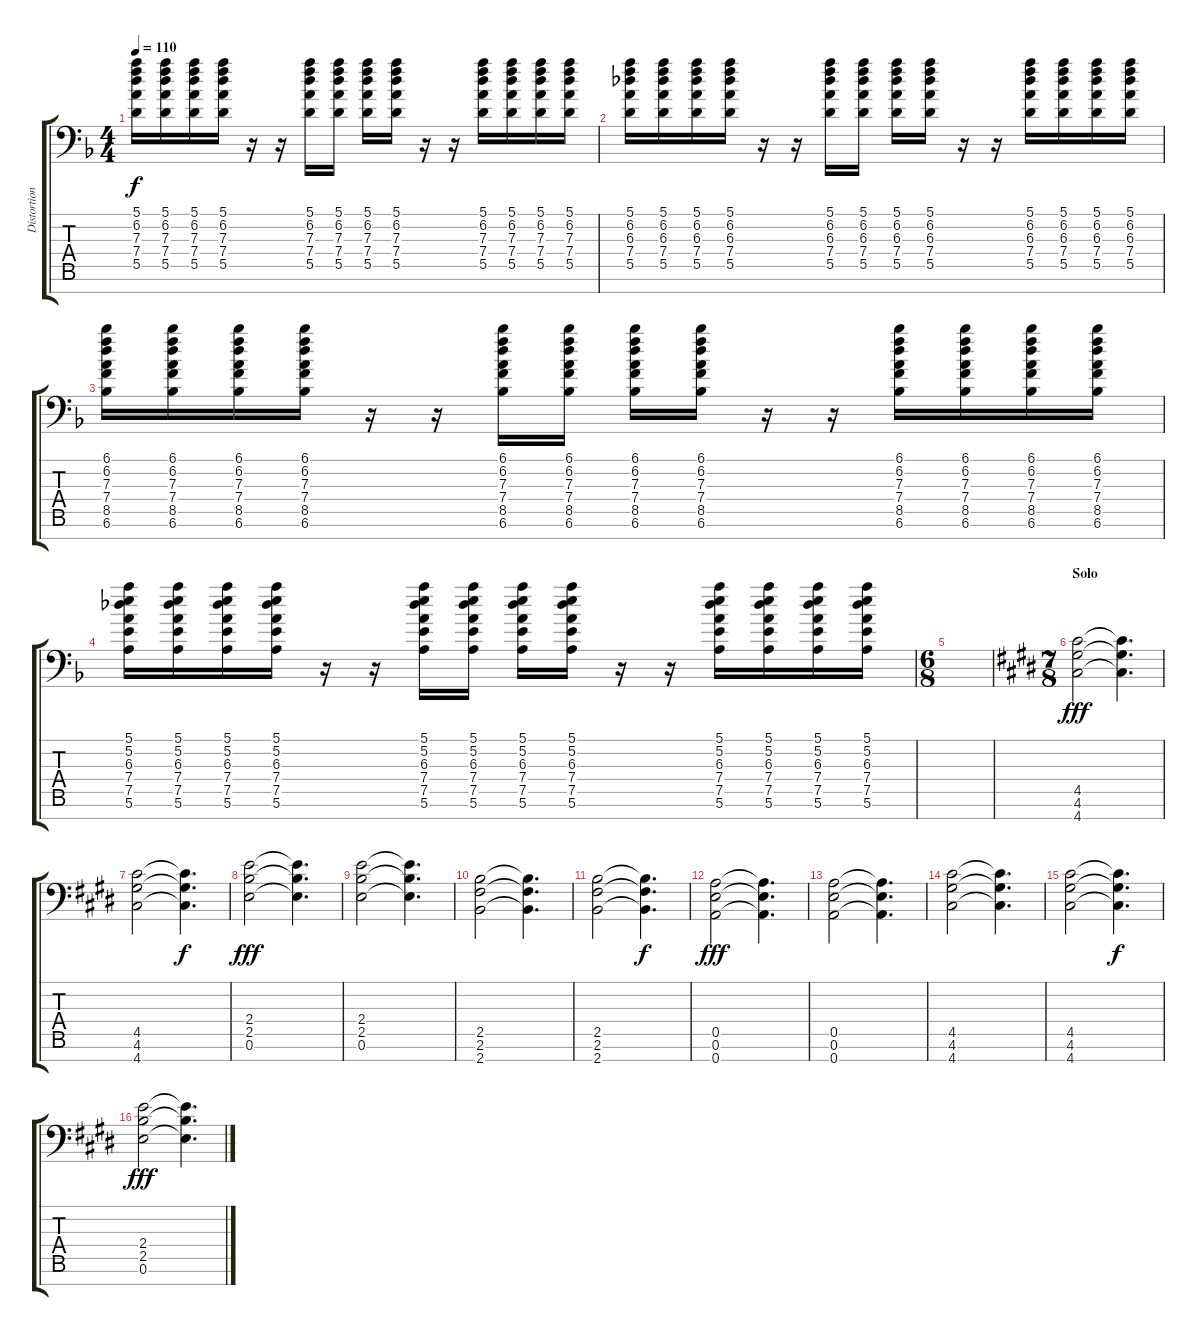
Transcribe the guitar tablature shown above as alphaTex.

\track ("Distortion Guitar 1" "Distortion") {instrument distortionguitar}
\staff {score tabs}
\tuning (E4 B3 G3 D3 A2 E2 A1) {hide}
\ts (4 4)
\tempo 110
\clef f4
\ks dminor
(5.1 6.2 7.3 7.4 5.5).16{dy f} (5.1 6.2 7.3 7.4 5.5).16 (5.1 6.2 7.3 7.4 5.5).16 (5.1 6.2 7.3 7.4 5.5).16 r.16 r.16 (5.1 6.2 7.3 7.4 5.5).16 (5.1 6.2 7.3 7.4 5.5).16 (5.1 6.2 7.3 7.4 5.5).16 (5.1 6.2 7.3 7.4 5.5).16 r.16 r.16 (5.1 6.2 7.3 7.4 5.5).16 (5.1 6.2 7.3 7.4 5.5).16 (5.1 6.2 7.3 7.4 5.5).16 (5.1 6.2 7.3 7.4 5.5).16 |
(5.1 6.2 6.3 7.4 5.5).16 (5.1 6.2 6.3 7.4 5.5).16 (5.1 6.2 6.3 7.4 5.5).16 (5.1 6.2 6.3 7.4 5.5).16 r.16 r.16 (5.1 6.2 6.3 7.4 5.5).16 (5.1 6.2 6.3 7.4 5.5).16 (5.1 6.2 6.3 7.4 5.5).16 (5.1 6.2 6.3 7.4 5.5).16 r.16 r.16 (5.1 6.2 6.3 7.4 5.5).16 (5.1 6.2 6.3 7.4 5.5).16 (5.1 6.2 6.3 7.4 5.5).16 (5.1 6.2 6.3 7.4 5.5).16 |
(6.1 6.2 7.3 7.4 8.5 6.6).16 (6.1 6.2 7.3 7.4 8.5 6.6).16 (6.1 6.2 7.3 7.4 8.5 6.6).16 (6.1 6.2 7.3 7.4 8.5 6.6).16 r.16 r.16 (6.1 6.2 7.3 7.4 8.5 6.6).16 (6.1 6.2 7.3 7.4 8.5 6.6).16 (6.1 6.2 7.3 7.4 8.5 6.6).16 (6.1 6.2 7.3 7.4 8.5 6.6).16 r.16 r.16 (6.1 6.2 7.3 7.4 8.5 6.6).16 (6.1 6.2 7.3 7.4 8.5 6.6).16 (6.1 6.2 7.3 7.4 8.5 6.6).16 (6.1 6.2 7.3 7.4 8.5 6.6).16 |
(5.1 5.2 6.3 7.4 7.5 5.6).16 (5.1 5.2 6.3 7.4 7.5 5.6).16 (5.1 5.2 6.3 7.4 7.5 5.6).16 (5.1 5.2 6.3 7.4 7.5 5.6).16 r.16 r.16 (5.1 5.2 6.3 7.4 7.5 5.6).16 (5.1 5.2 6.3 7.4 7.5 5.6).16 (5.1 5.2 6.3 7.4 7.5 5.6).16 (5.1 5.2 6.3 7.4 7.5 5.6).16 r.16 r.16 (5.1 5.2 6.3 7.4 7.5 5.6).16 (5.1 5.2 6.3 7.4 7.5 5.6).16 (5.1 5.2 6.3 7.4 7.5 5.6).16 (5.1 5.2 6.3 7.4 7.5 5.6).16 |
\ts (6 8)
|
\ts (7 8)
\section ("" "Solo")
\ks c#minor
(4.5 4.6 4.7).2{dy fff} (4.5{t} 4.6{t} 4.7{t}).4{d} |
(4.5 4.6 4.7).2 (4.5{t} 4.6{t} 4.7{t}).4{d dy f} |
(2.4 2.5 0.6).2{dy fff} (2.4{t} 2.5{t} 0.6{t}).4{d} |
(2.4 2.5 0.6).2 (2.4{t} 2.5{t} 0.6{t}).4{d} |
(2.5 2.6 2.7).2 (2.5{t} 2.6{t} 2.7{t}).4{d} |
(2.5 2.6 2.7).2 (2.5{t} 2.6{t} 2.7{t}).4{d dy f} |
(0.5 0.6 0.7).2{dy fff} (0.5{t} 0.6{t} 0.7{t}).4{d} |
(0.5 0.6 0.7).2 (0.5{t} 0.6{t} 0.7{t}).4{d} |
(4.5 4.6 4.7).2 (4.5{t} 4.6{t} 4.7{t}).4{d} |
(4.5 4.6 4.7).2 (4.5{t} 4.6{t} 4.7{t}).4{d dy f} |
(2.4 2.5 0.6).2{dy fff} (2.4{t} 2.5{t} 0.6{t}).4{d}
